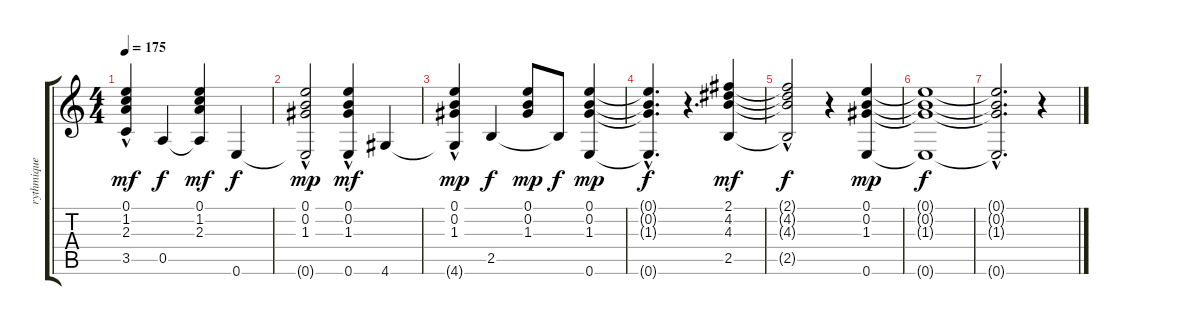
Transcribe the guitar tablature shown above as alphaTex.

\track ("rythmique" "rythmique") {instrument acousticguitarnylon}
\staff {score tabs}
\tuning (E4 B3 G3 D3 A2 E2) {hide}
\ts (4 4)
\tempo 175
\clef g2
\ks c
(0.1{hac} 1.2{hac} 2.3{hac} 3.5{t}).4{dy mf} 0.5.4{dy f} (0.1 1.2 2.3 0.5{t}).4{dy mf} 0.6.4{dy f} |
(0.1{hac} 0.2{hac} 1.3 0.6{t}).2{dy mp} (0.1{hac} 0.2{hac} 1.3{hac} 0.6).4{dy mf} 4.6.4 |
(0.1{hac} 0.2{hac} 1.3{hac} 4.6{t}).4{dy mp} 2.5.4{dy f} (0.1 0.2 1.3).8{dy mp} 2.5{t}.8{dy f} (0.1 0.2 1.3 0.6).4{dy mp} |
(0.1{t} 0.2{t} 1.3{t} 0.6{hac t}).4{d dy f} r.4{d} (2.1 4.2 4.3 2.5).4{dy mf} |
(2.1{t} 4.2{hac t} 4.3{hac t} 2.5{t}).2{dy f} r.4 (0.1 0.2 1.3 0.6).4{dy mp} |
(0.1{t} 0.2{t} 1.3{t} 0.6{t}).1{dy f} |
(0.1{hac t} 0.2{hac t} 1.3{hac t} 0.6{hac t}).2{d} r.4
